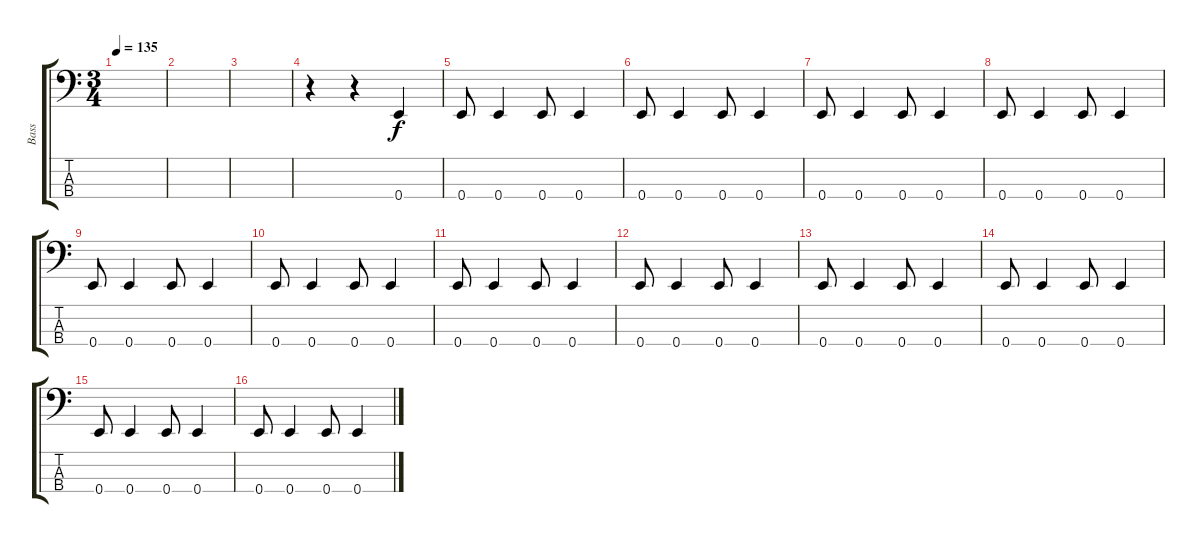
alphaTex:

\track ("Bass" "Bass") {instrument electricbasspick}
\staff {score tabs}
\tuning (G2 D2 A1 E1) {hide}
\ts (3 4)
\tempo 135
\clef f4
\ks c
|
|
|
r.4 r.4 0.4.4 |
0.4.8 0.4.4 0.4.8 0.4.4 |
0.4.8 0.4.4 0.4.8 0.4.4 |
0.4.8 0.4.4 0.4.8 0.4.4 |
0.4.8 0.4.4 0.4.8 0.4.4 |
0.4.8 0.4.4 0.4.8 0.4.4 |
0.4.8 0.4.4 0.4.8 0.4.4 |
0.4.8 0.4.4 0.4.8 0.4.4 |
0.4.8 0.4.4 0.4.8 0.4.4 |
0.4.8 0.4.4 0.4.8 0.4.4 |
0.4.8 0.4.4 0.4.8 0.4.4 |
0.4.8 0.4.4 0.4.8 0.4.4 |
0.4.8 0.4.4 0.4.8 0.4.4
